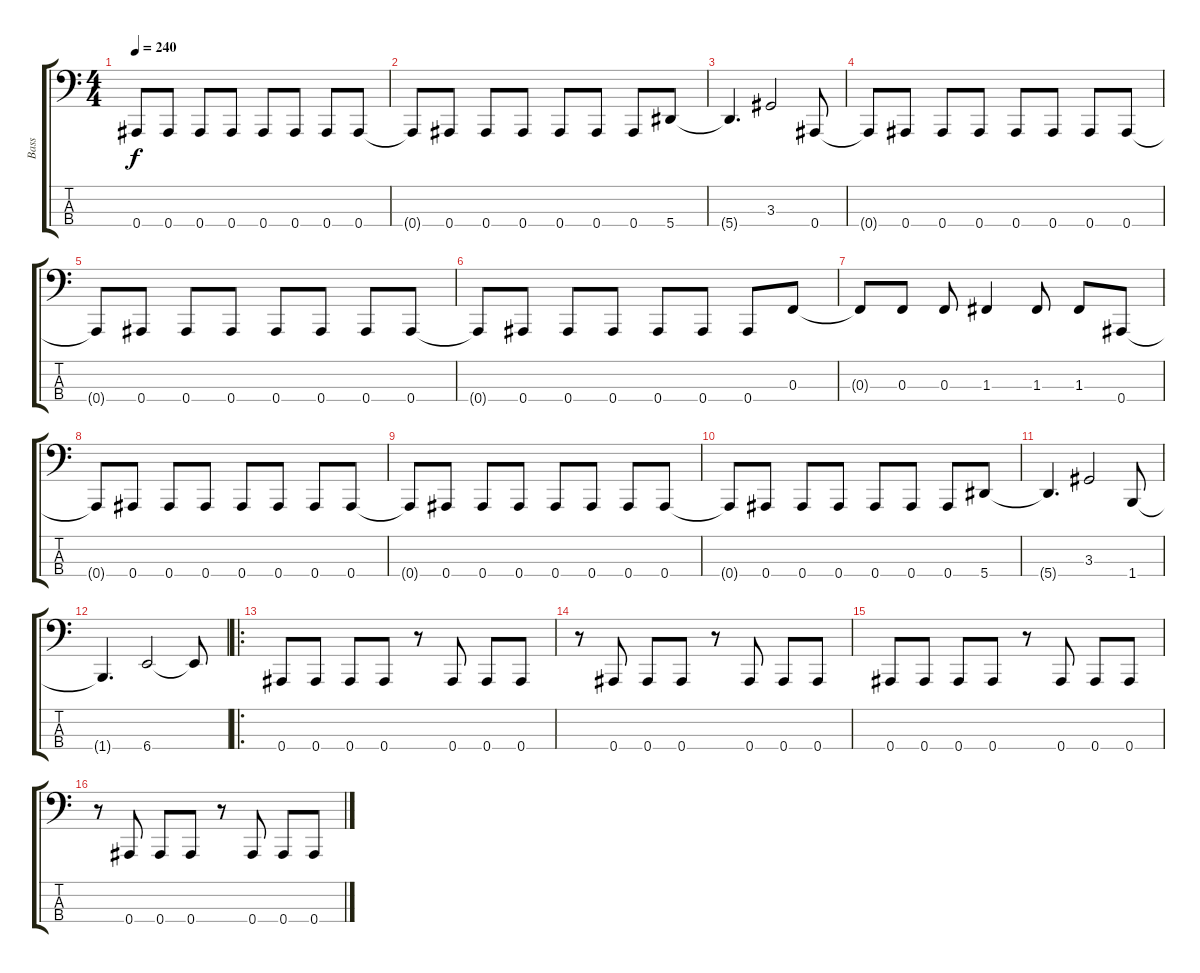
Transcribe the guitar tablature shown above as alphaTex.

\track ("Bass" "Bass") {instrument electricbassfinger}
\staff {score tabs}
\tuning (Eb2 Bb1 F1 Bb0) {hide}
\ts (4 4)
\tempo 240
\clef f4
\ks c
0.4{t}.8{dy f} 0.4.8 0.4.8 0.4.8 0.4.8 0.4.8 0.4.8 0.4.8 |
0.4{t}.8 0.4.8 0.4.8 0.4.8 0.4.8 0.4.8 0.4.8 5.4.8 |
5.4{t}.4{d} 3.3.2 0.4.8 |
0.4{t}.8 0.4.8 0.4.8 0.4.8 0.4.8 0.4.8 0.4.8 0.4.8 |
0.4{t}.8 0.4.8 0.4.8 0.4.8 0.4.8 0.4.8 0.4.8 0.4.8 |
0.4{t}.8 0.4.8 0.4.8 0.4.8 0.4.8 0.4.8 0.4.8 0.3.8 |
0.3{t}.8 0.3.8 0.3.8 1.3.4 1.3.8 1.3.8 0.4.8 |
0.4{t}.8 0.4.8 0.4.8 0.4.8 0.4.8 0.4.8 0.4.8 0.4.8 |
0.4{t}.8 0.4.8 0.4.8 0.4.8 0.4.8 0.4.8 0.4.8 0.4.8 |
0.4{t}.8 0.4.8 0.4.8 0.4.8 0.4.8 0.4.8 0.4.8 5.4.8 |
5.4{t}.4{d} 3.3.2 1.4.8 |
1.4{t}.4{d} 6.4.2 6.4{t}.8 |
\ro
0.4.8 0.4.8 0.4.8 0.4.8 r.8 0.4.8 0.4.8 0.4.8 |
r.8 0.4.8 0.4.8 0.4.8 r.8 0.4.8 0.4.8 0.4.8 |
0.4.8 0.4.8 0.4.8 0.4.8 r.8 0.4.8 0.4.8 0.4.8 |
r.8 0.4.8 0.4.8 0.4.8 r.8 0.4.8 0.4.8 0.4.8
